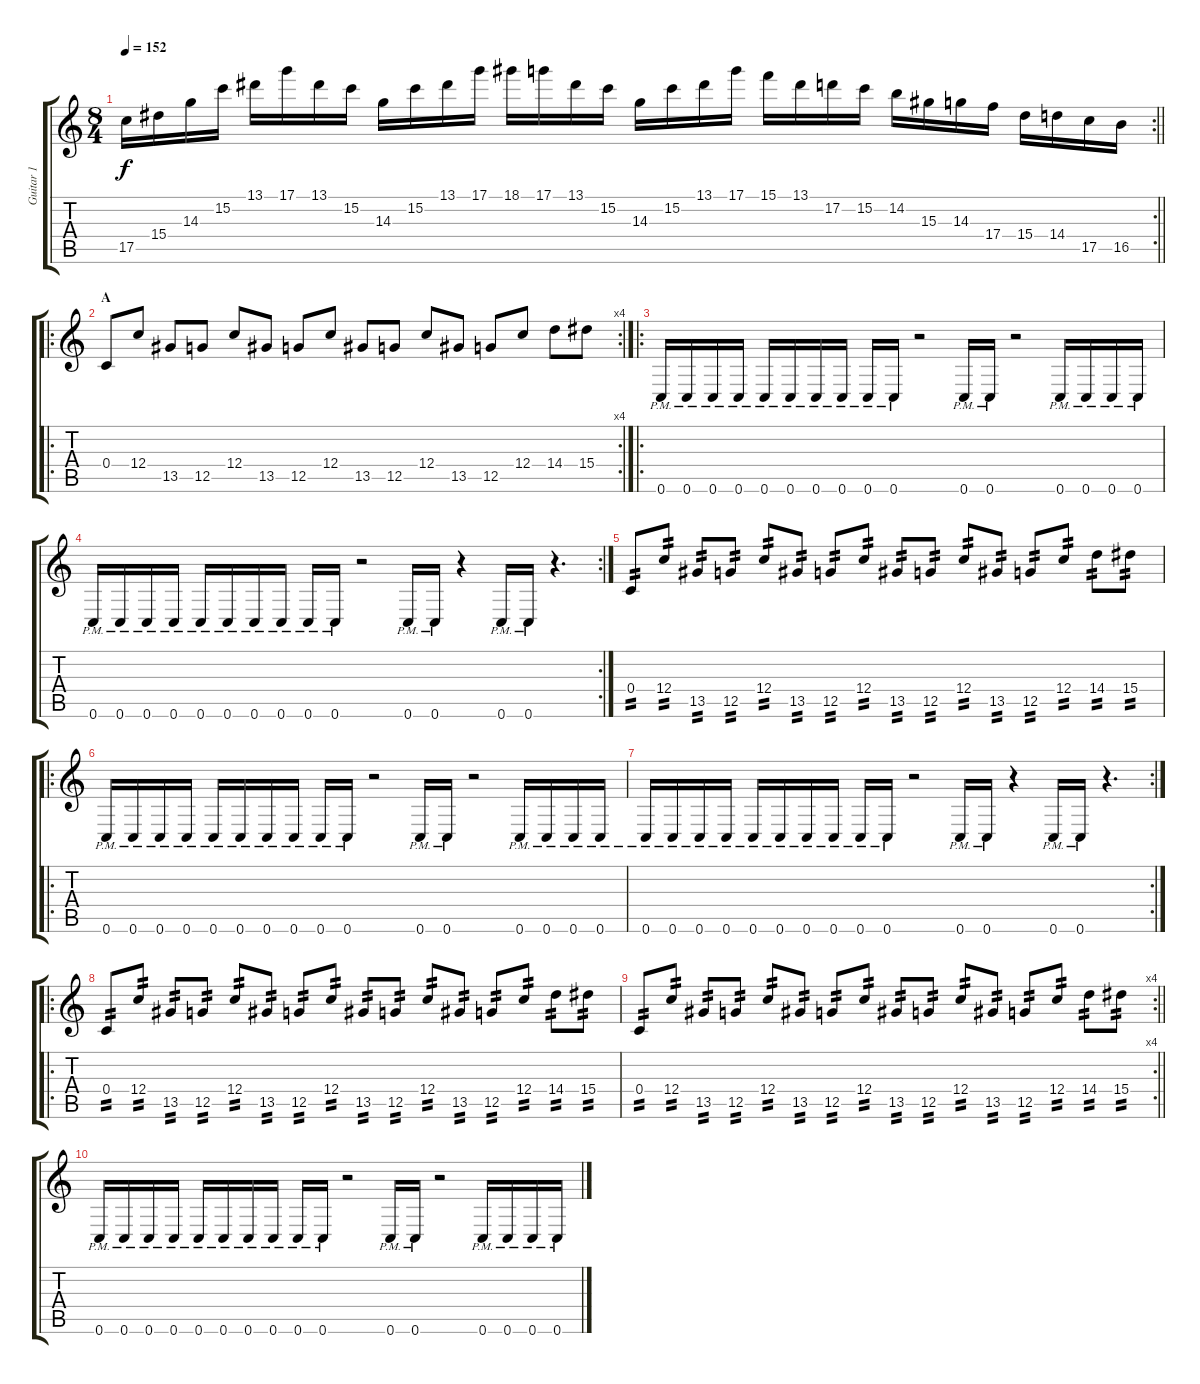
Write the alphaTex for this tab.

\track ("Guitar 1 " "Guitar 1 ") {instrument distortionguitar}
\staff {score tabs}
\tuning (D4 A3 F3 C3 G2 C2) {hide}
\rc 2
\ts (8 4)
\tempo 152
\clef g2
\barLineRight lightlight
\ks c
17.5.16{dy f} 15.4.16 14.3.16 15.2.16 13.1.16 17.1.16 13.1.16 15.2.16 14.3.16 15.2.16 13.1.16 17.1.16 18.1.16 17.1.16 13.1.16 15.2.16 14.3.16 15.2.16 13.1.16 17.1.16 15.1.16 13.1.16 17.2.16 15.2.16 14.2.16 15.3.16 14.3.16 17.4.16 15.4.16 14.4.16 17.5.16 16.5.16 |
\ro
\rc 4
\section ("" "A")
0.4.8{instrument synthstrings1} 12.4.8 13.5.8 12.5.8 12.4.8 13.5.8 12.5.8 12.4.8 13.5.8 12.5.8 12.4.8 13.5.8 12.5.8 12.4.8 14.4.8 15.4.8 |
\ro
0.6{pm}.16{instrument distortionguitar} 0.6{pm}.16 0.6{pm}.16 0.6{pm}.16 0.6{pm}.16 0.6{pm}.16 0.6{pm}.16 0.6{pm}.16 0.6{pm}.16 0.6{pm}.16 r.2 0.6{pm}.16 0.6{pm}.16 r.2 0.6{pm}.16 0.6{pm}.16 0.6{pm}.16 0.6{pm}.16 |
\rc 2
0.6{pm}.16 0.6{pm}.16 0.6{pm}.16 0.6{pm}.16 0.6{pm}.16 0.6{pm}.16 0.6{pm}.16 0.6{pm}.16 0.6{pm}.16 0.6{pm}.16 r.2 0.6{pm}.16 0.6{pm}.16 r.4 0.6{pm}.16 0.6{pm}.16 r.4{d} |
0.4.8{tp 2} 12.4.8{tp 2} 13.5.8{tp 2} 12.5.8{tp 2} 12.4.8{tp 2} 13.5.8{tp 2} 12.5.8{tp 2} 12.4.8{tp 2} 13.5.8{tp 2} 12.5.8{tp 2} 12.4.8{tp 2} 13.5.8{tp 2} 12.5.8{tp 2} 12.4.8{tp 2} 14.4.8{tp 2} 15.4.8{tp 2} |
\ro
0.6{pm}.16 0.6{pm}.16 0.6{pm}.16 0.6{pm}.16 0.6{pm}.16 0.6{pm}.16 0.6{pm}.16 0.6{pm}.16 0.6{pm}.16 0.6{pm}.16 r.2 0.6{pm}.16 0.6{pm}.16 r.2 0.6{pm}.16 0.6{pm}.16 0.6{pm}.16 0.6{pm}.16 |
\rc 2
0.6{pm}.16 0.6{pm}.16 0.6{pm}.16 0.6{pm}.16 0.6{pm}.16 0.6{pm}.16 0.6{pm}.16 0.6{pm}.16 0.6{pm}.16 0.6{pm}.16 r.2 0.6{pm}.16 0.6{pm}.16 r.4 0.6{pm}.16 0.6{pm}.16 r.4{d} |
\ro
0.4.8{tp 2} 12.4.8{tp 2} 13.5.8{tp 2} 12.5.8{tp 2} 12.4.8{tp 2} 13.5.8{tp 2} 12.5.8{tp 2} 12.4.8{tp 2} 13.5.8{tp 2} 12.5.8{tp 2} 12.4.8{tp 2} 13.5.8{tp 2} 12.5.8{tp 2} 12.4.8{tp 2} 14.4.8{tp 2} 15.4.8{tp 2} |
\rc 4
\barLineRight lightlight
0.4.8{tp 2} 12.4.8{tp 2} 13.5.8{tp 2} 12.5.8{tp 2} 12.4.8{tp 2} 13.5.8{tp 2} 12.5.8{tp 2} 12.4.8{tp 2} 13.5.8{tp 2} 12.5.8{tp 2} 12.4.8{tp 2} 13.5.8{tp 2} 12.5.8{tp 2} 12.4.8{tp 2} 14.4.8{tp 2} 15.4.8{tp 2} |
0.6{pm}.16 0.6{pm}.16 0.6{pm}.16 0.6{pm}.16 0.6{pm}.16 0.6{pm}.16 0.6{pm}.16 0.6{pm}.16 0.6{pm}.16 0.6{pm}.16 r.2 0.6{pm}.16 0.6{pm}.16 r.2 0.6{pm}.16 0.6{pm}.16 0.6{pm}.16 0.6{pm}.16
